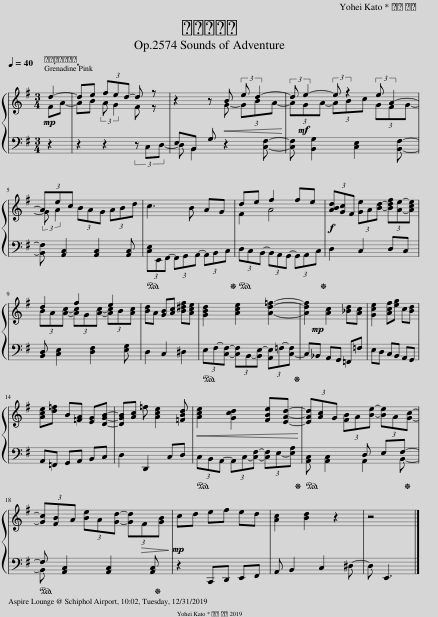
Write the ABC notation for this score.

X:1
%%score { ( 1 2 ) | ( 3 4 ) }
L:1/8
Q:1/4=40
M:3/4
I:linebreak $
K:G
V:1 treble
V:2 treble
V:3 bass
V:4 bass
V:1
!mp! FA- | AB (3:2:2A G2 F z | z2 z!<(! G- (3GBA-!<)! | (3A!mf!GA- (3ABc (3GFG- |$ (3:2:2G A2 (3BAG (3ABd | %5
 c3 B AG | F2 A4 |!f! (3[ABd][Gc]F (3[Ge]A[Bd]- (3[Bdf][Ae]-[Ace] |$ (3BA[Ac]- (3[Ac]G[Ac]- (3[Ac]B[Ac] | [Bd]A [GB][Ac] [B^df][Ace] | %10
 [GBd]2 [Ace]2 [Ad=f]2- | [Adf]2 [Ac]2 [_Bd][Ac] | [Gce]2 [Acf][eg] c[Bd] |$ [Ace][d=f] B[=FA] [EG][DGB]- | [DGB][Ac] =f [Ace]2 [=FBd] | %15
!<(! [Ace]2 [Gcd]2 [FBe][EAd]-!<)! | (3[EAd][Ac]G (3[FB]A[Be]- (3[Be]A[Gc]- |$ (3[Gc][FB]A (3[Be]A[Gd]- (3[Gd]!>(!F[GB]!>)! |!mp! cd ef ed | [Ac]2 [Bd]2 z2 | %20
 z4 |] %21
V:2
 d2- | de (3fed- d z | x3 B (3:2:2e d2- | (3:2:2d e2- (3:2:2e z2 (3:2:2e A2- |$ (3Aec x4 | %5
 x6 | de f2 fe | x6 |$ d2 f2 e2 | x6 | %10
 x6 | x6 | x6 |$ x6 | x6 | %15
 x6 | x6 |$ x6 | x6 | x6 | %20
 x4 |] %21
V:3
 z2 | z2 z2 (3z C,D,- | D, B,,2 z2 [C,F,]- | [C,F,] [B,,G,]2 [C,E,]2 [B,,F,]- |$ [B,,F,] [A,,C,]2 [A,,C,]2 [A,,C,] | %5
!ped! (3[C,E,]E,,F,,- (3F,,G,,A,,- (3A,,B,,C,!ped-up! |!ped! (3D,C,B,,- (3B,,A,,G,,- (3G,,A,,C,!ped-up! | D,2 C,2 D,C, |$ [B,,D,] [C,E,]2 [D,F,]2 [E,G,] | D,2 C,2 ^D,2 | %10
!ped! (3E,F,-[C,F,]- (3[C,F,]B,,-[B,,E,-] (3[A,,E,]=F,-[C,-F,]!ped-up! | C,!mp!_B,, A,,G,, =F,,=F, | E,D, C,B,, A,,G,, |$ A,,=F,, G,,A,, B,,C, | D,2 D,,2 C,D, | %15
!ped! (3C,B,,A,,- (3A,,C,-[C,F,]- (3[C,F,]E,-[E,A,]!ped-up! |!ped! [A,,C,] [A,,C,]2 A,,2 B,,-!ped-up! |$!ped! B,, [A,,C,]2 [A,,C,]2 [A,,C,]!ped-up! | z2 C,,D,, E,,F,, | A,, B,,2 C,2 ^D,- | %20
 D, E,,3 |] %21
V:4
 x2 | x6 | E,B,, G, x3 | x6 |$ x6 | %5
 x6 | x6 | x6 |$ x6 | x6 | %10
 x6 | x6 | x6 |$ x6 | x6 | %15
 x6 | x3 D, E,F,- |$ F, x5 | x6 | x6 | %20
 x4 |] %21
